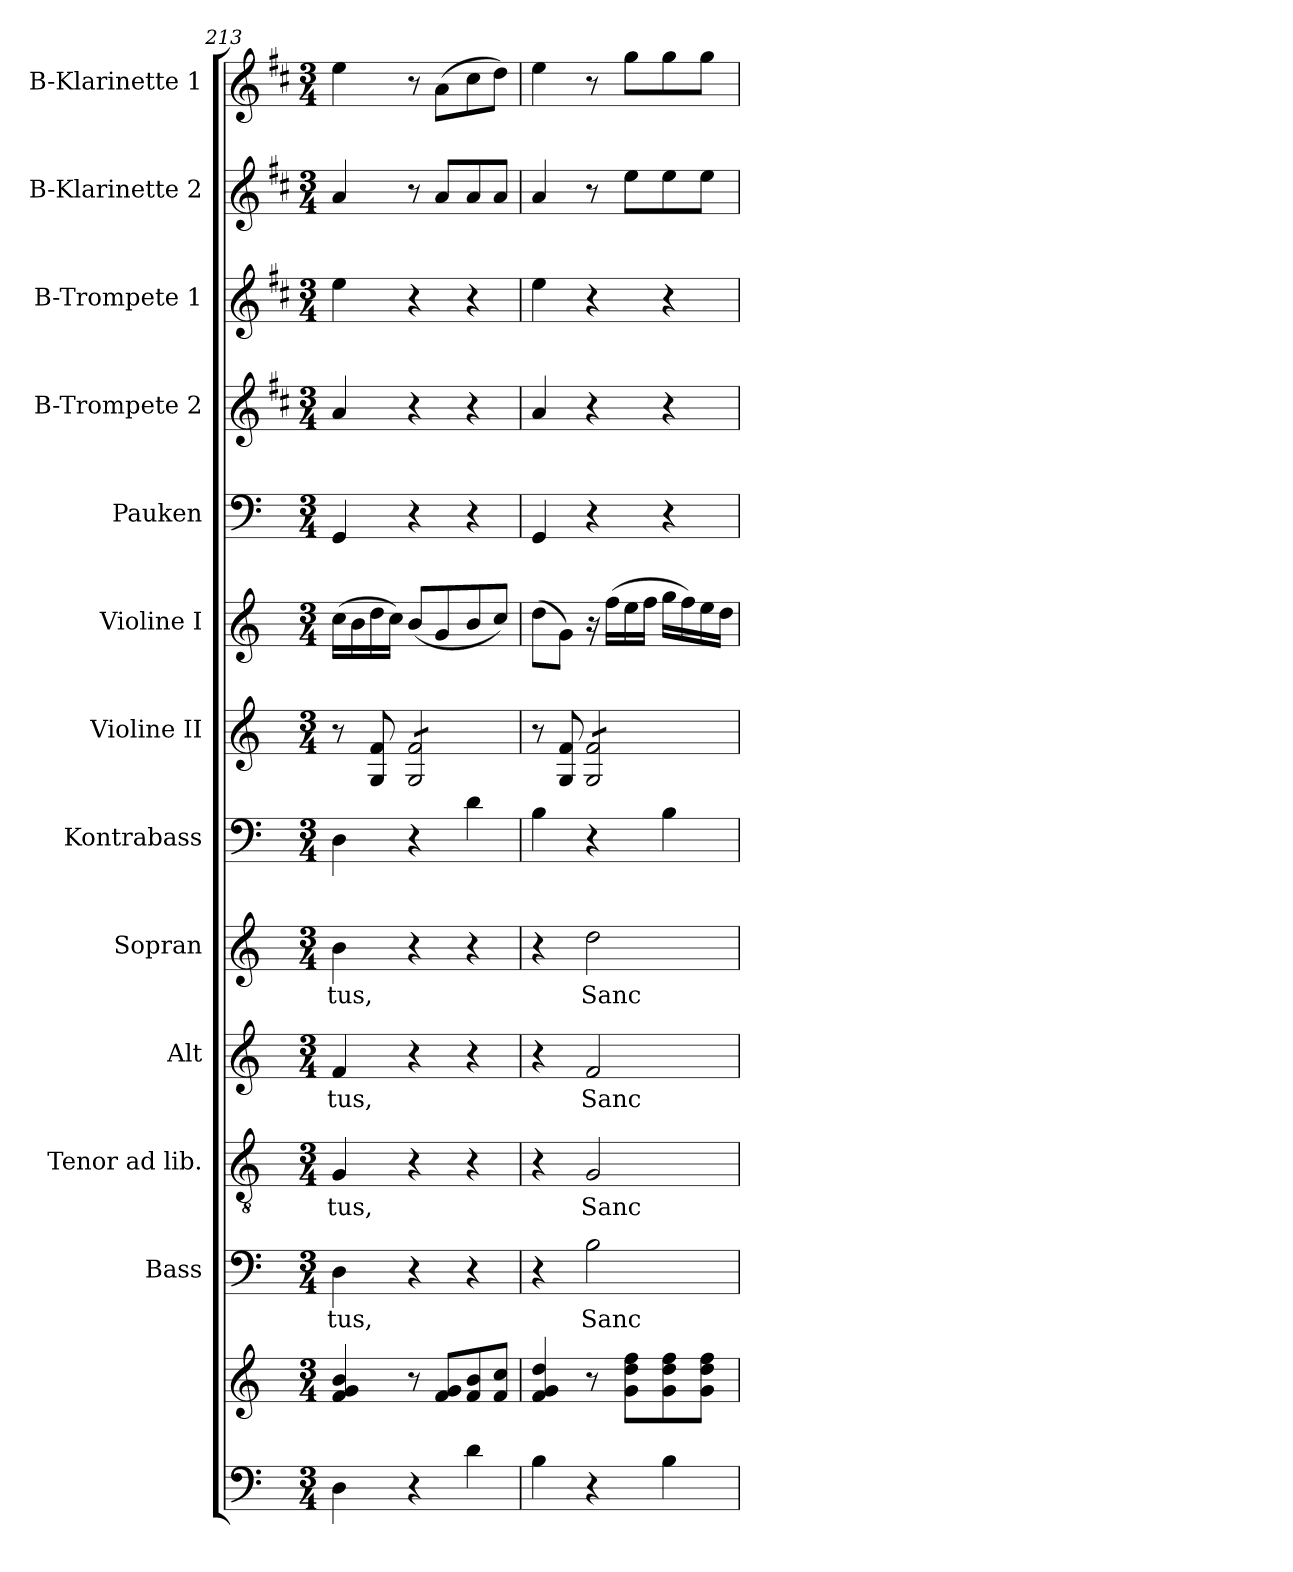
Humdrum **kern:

**kern	**kern	**kern	**text	**kern	**text	**kern	**text	**kern	**text	**kern	**kern	**kern	**kern	**kern	**kern	**kern	**kern
*part13	*part13	*part12	*part12	*part11	*part11	*part10	*part10	*part9	*part9	*part8	*part7	*part6	*part5	*part4	*part3	*part2	*part1
*staff14	*staff13	*staff12	*staff12	*staff11	*staff11	*staff10	*staff10	*staff9	*staff9	*staff8	*staff7	*staff6	*staff5	*staff4	*staff3	*staff2	*staff1
*	*	*I"Bass	*	*I"Tenor ad lib.	*	*I"Alt	*	*I"Sopran	*	*I"Kontrabass	*I"Violine II	*I"Violine I	*I"Pauken	*I"B-Trompete 2	*I"B-Trompete 1	*I"B-Klarinette 2	*I"B-Klarinette 1
*	*	*I'B.	*	*I'T.	*	*I'A.	*	*I'S.	*	*I'Kb.	*I'Vl. II	*I'Vl. I	*I'Pk.	*I'Trp. 2	*I'Trp. 1	*I'B Kl. 2	*I'B Kl. 1
*clefF4	*clefG2	*clefF4	*	*clefGv2	*	*clefG2	*	*clefG2	*	*clefF4	*clefG2	*clefG2	*clefF4	*clefG2	*clefG2	*clefG2	*clefG2
*	*	*	*	*	*	*	*	*	*	*ITrd7c12	*	*	*	*ITrd1c2	*ITrd1c2	*ITrd1c2	*ITrd1c2
*k[]	*k[]	*k[]	*	*k[]	*	*k[]	*	*k[]	*	*k[]	*k[]	*k[]	*k[]	*k[]	*k[]	*k[]	*k[]
*C:	*C:	*C:	*	*C:	*	*C:	*	*C:	*	*C:	*C:	*C:	*C:	*C:	*C:	*C:	*C:
*M3/4	*M3/4	*M3/4	*	*M3/4	*	*M3/4	*	*M3/4	*	*M3/4	*M3/4	*M3/4	*M3/4	*M3/4	*M3/4	*M3/4	*M3/4
=213	=213	=213	=213	=213	=213	=213	=213	=213	=213	=213	=213	=213	=213	=213	=213	=213	=213
!	!	!	!LO:LY:b	!	!LO:LY:b	!	!LO:LY:b	!	!LO:LY:b	!	!	!	!	!	!	!	!
4D\	4f/ 4g/ 4b/	4D\	-tus,	4G/	-tus,	4f/	-tus,	4b\	-tus,	4DD\	8r	(>16cc\LL	4GG/	4g/	4dd\	4g/	4dd\
.	.	.	.	.	.	.	.	.	.	.	.	16b\	.	.	.	.	.
.	.	.	.	.	.	.	.	.	.	.	8G/ 8f/	16dd\	.	.	.	.	.
.	.	.	.	.	.	.	.	.	.	.	.	16cc\JJ)	.	.	.	.	.
*	*	*	*	*	*	*	*	*	*	*	*tremolo	*	*	*	*	*	*
4r	8r	4r	.	4r	.	4r	.	4r	.	4r	8G/ 8f/L	(<8b/L	4r	4r	4r	8r	8r
.	8f/ 8g/L	.	.	.	.	.	.	.	.	.	8G/ 8f/	8g/	.	.	.	8g/L	(>8g\L
4d\	8f/ 8b/	4r	.	4r	.	4r	.	4r	.	4D\	8G/ 8f/	8b/	4r	4r	4r	8g/	8b\
.	8f/ 8cc/J	.	.	.	.	.	.	.	.	.	8G/ 8f/J	8cc/J)	.	.	.	8g/J	8cc\J)
*	*	*	*	*	*	*	*	*	*	*	*Xtremolo	*	*	*	*	*	*
=214	=214	=214	=214	=214	=214	=214	=214	=214	=214	=214	=214	=214	=214	=214	=214	=214	=214
4B\	4f/ 4g/ 4dd/	4r	.	4r	.	4r	.	4r	.	4BB\	8r	(>8dd\L	4GG/	4g/	4dd\	4g/	4dd\
.	.	.	.	.	.	.	.	.	.	.	8G/ 8f/	8g\J)	.	.	.	.	.
!	!	!	!LO:LY:b	!	!LO:LY:b	!	!LO:LY:b	!	!LO:LY:b	!	!	!	!	!	!	!	!
*	*	*	*	*	*	*	*	*	*	*	*tremolo	*	*	*	*	*	*
4r	8r	2B\	Sanc-	2G/	Sanc-	2f/	Sanc-	2dd\	Sanc-	4r	8G/ 8f/L	16r	4r	4r	4r	8r	8r
.	.	.	.	.	.	.	.	.	.	.	.	(>16ff\LL	.	.	.	.	.
.	8g\ 8dd\ 8ff\L	.	.	.	.	.	.	.	.	.	8G/ 8f/	16ee\	.	.	.	8dd\L	8ff\L
.	.	.	.	.	.	.	.	.	.	.	.	16ff\JJ	.	.	.	.	.
4B\	8g\ 8dd\ 8ff\	.	.	.	.	.	.	.	.	4BB\	8G/ 8f/	16gg\LL	4r	4r	4r	8dd\	8ff\
.	.	.	.	.	.	.	.	.	.	.	.	16ff\)	.	.	.	.	.
.	8g\ 8dd\ 8ff\J	.	.	.	.	.	.	.	.	.	8G/ 8f/J	16ee\	.	.	.	8dd\J	8ff\J
*	*	*	*	*	*	*	*	*	*	*	*Xtremolo	*	*	*	*	*	*
.	.	.	.	.	.	.	.	.	.	.	.	16dd\JJ	.	.	.	.	.
=	=	=	=	=	=	=	=	=	=	=	=	=	=	=	=	=	=
*-	*-	*-	*-	*-	*-	*-	*-	*-	*-	*-	*-	*-	*-	*-	*-	*-	*-
